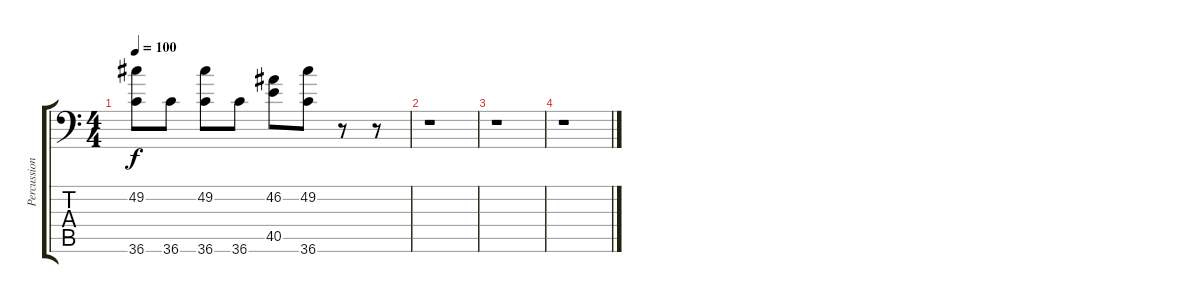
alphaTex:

\track ("Percussion" "Percussion") {instrument acousticgrandpiano}
\staff {score tabs}
\tuning (C-1 C-1 C-1 C-1 C-1 C-1) {hide}
\ts (4 4)
\tempo 100
\clef f4
\ks c
(49.2 36.6).8{dy f} 36.6.8 (49.2 36.6).8 36.6.8 (46.2 40.5).8 (49.2 36.6).8 r.8 r.8 |
r.1 |
r.1 |
r.1
